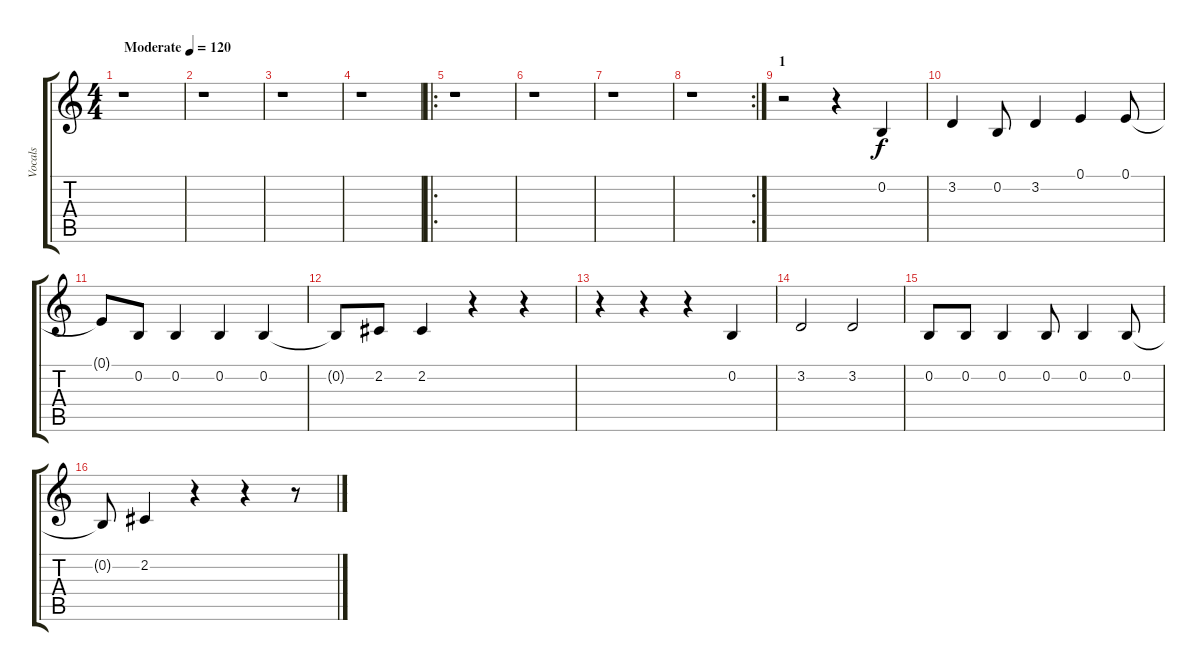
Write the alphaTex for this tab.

\track ("Vocals" "Vocals") {instrument acousticgrandpiano}
\staff {score tabs}
\tuning (E4 B3 G3 D3 A2 E2) {hide}
\ts (4 4)
\tempo (120 "Moderate")
\clef g2
\ks c
r.1{dy f instrument acousticgrandpiano} |
r.1 |
r.1 |
r.1 |
\ro
r.1 |
r.1 |
r.1 |
\rc 2
r.1 |
\section ("" "1")
r.2 r.4 0.2.4 |
3.2.4 0.2.8 3.2.4 0.1.4 0.1.8 |
0.1{t}.8 0.2.8 0.2.4 0.2.4 0.2.4 |
0.2{t}.8 2.2.8 2.2.4 r.4 r.4 |
r.4 r.4 r.4 0.2.4 |
3.2.2 3.2.2 |
0.2.8 0.2.8 0.2.4 0.2.8 0.2.4 0.2.8 |
0.2{t}.8 2.2.4 r.4 r.4 r.8
